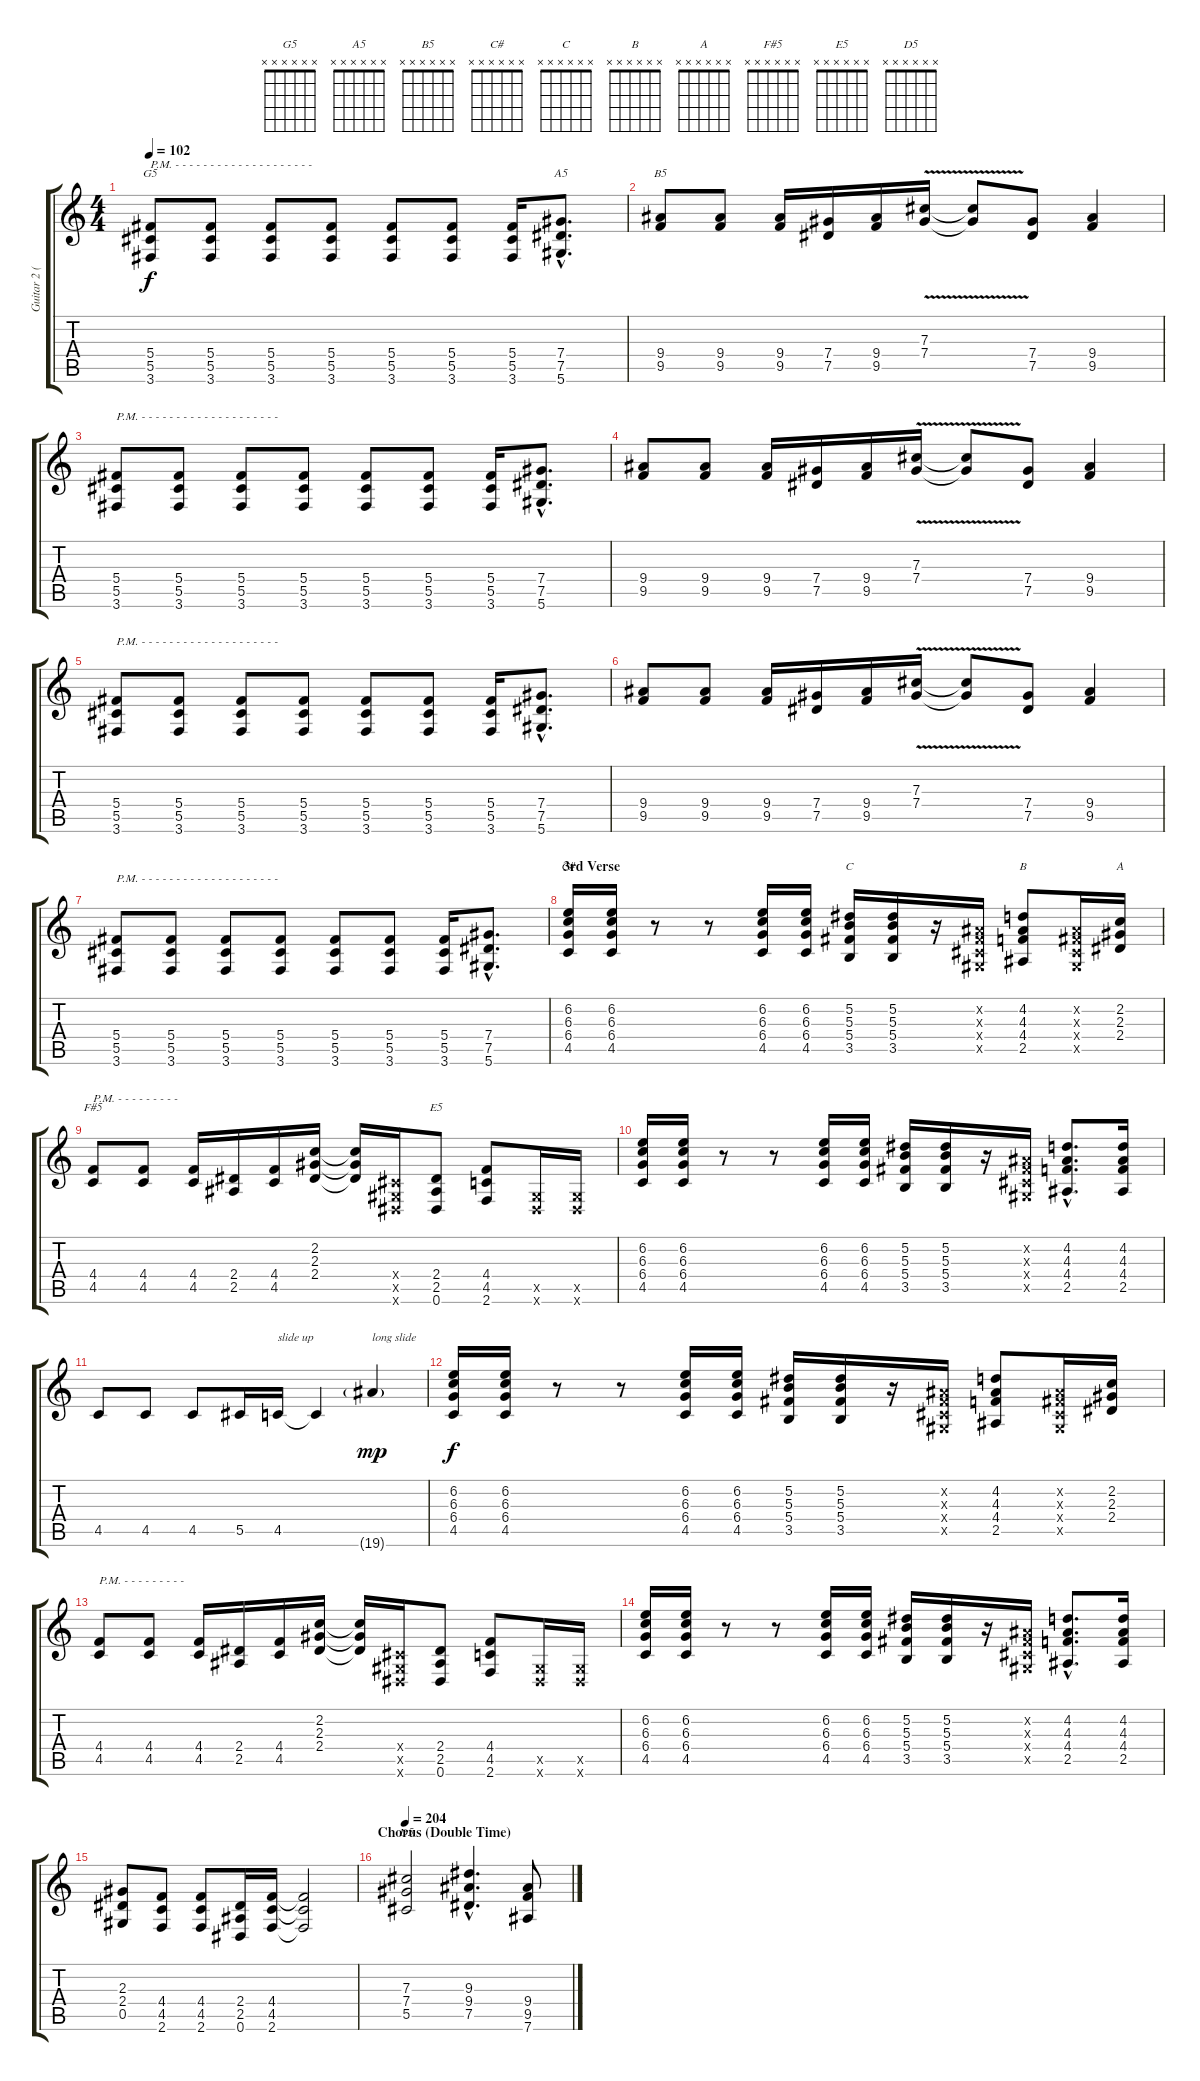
\track ("Guitar 2 (Izzy)" "Guitar 2 (") {instrument overdrivenguitar}
\staff {score tabs}
\tuning (Eb4 Bb3 Gb3 Db3 Ab2 Eb2) {hide}
\chord ("G5" x x x x x x)
\chord ("A5" x x x x x x)
\chord ("B5" x x x x x x)
\chord ("C#" x x x x x x)
\chord ("C" x x x x x x)
\chord ("B" x x x x x x)
\chord ("A" x x x x x x)
\chord ("F#5" x x x x x x)
\chord ("E5" x x x x x x)
\chord ("D5" x x x x x x)
\ts (4 4)
\tempo 102
\clef g2
\ks c
(5.4 5.5 3.6).8{ch "G5" txt "P.M. - - - - - - - - - - - - - - - - - - - - " dy f} (5.4 5.5 3.6).8 (5.4 5.5 3.6).8 (5.4 5.5 3.6).8 (5.4 5.5 3.6).8 (5.4 5.5 3.6).8 (5.4 5.5 3.6).16 (7.4{hac} 7.5{hac} 5.6{hac}).8{d ch "A5"} |
(9.4 9.5).8{ch "B5"} (9.4 9.5).8 (9.4 9.5).16 (7.4 7.5).16 (9.4 9.5).16 (7.3{v} 7.4{v}).16 (7.3{t} 7.4{t}).8 (7.4 7.5).8 (9.4 9.5).4 |
(5.4 5.5 3.6).8{txt "P.M. - - - - - - - - - - - - - - - - - - - - "} (5.4 5.5 3.6).8 (5.4 5.5 3.6).8 (5.4 5.5 3.6).8 (5.4 5.5 3.6).8 (5.4 5.5 3.6).8 (5.4 5.5 3.6).16 (7.4{hac} 7.5{hac} 5.6{hac}).8{d} |
(9.4 9.5).8 (9.4 9.5).8 (9.4 9.5).16 (7.4 7.5).16 (9.4 9.5).16 (7.3{v} 7.4{v}).16 (7.3{t} 7.4{t}).8 (7.4 7.5).8 (9.4 9.5).4 |
(5.4 5.5 3.6).8{txt "P.M. - - - - - - - - - - - - - - - - - - - - "} (5.4 5.5 3.6).8 (5.4 5.5 3.6).8 (5.4 5.5 3.6).8 (5.4 5.5 3.6).8 (5.4 5.5 3.6).8 (5.4 5.5 3.6).16 (7.4{hac} 7.5{hac} 5.6{hac}).8{d} |
(9.4 9.5).8 (9.4 9.5).8 (9.4 9.5).16 (7.4 7.5).16 (9.4 9.5).16 (7.3{v} 7.4{v}).16 (7.3{t} 7.4{t}).8 (7.4 7.5).8 (9.4 9.5).4 |
(5.4 5.5 3.6).8{txt "P.M. - - - - - - - - - - - - - - - - - - - - "} (5.4 5.5 3.6).8 (5.4 5.5 3.6).8 (5.4 5.5 3.6).8 (5.4 5.5 3.6).8 (5.4 5.5 3.6).8 (5.4 5.5 3.6).16 (7.4{hac} 7.5{hac} 5.6{hac}).8{d} |
\section ("" "3rd Verse")
(6.2 6.3 6.4 4.5).16{ch "C#"} (6.2 6.3 6.4 4.5).16 r.8 r.8 (6.2 6.3 6.4 4.5).16 (6.2 6.3 6.4 4.5).16 (5.2 5.3 5.4 3.5).16{ch "C"} (5.2 5.3 5.4 3.5).16 r.16 (0.2{x} 0.3{x} 0.4{x} 0.5{x}).16 (4.2 4.3 4.4 2.5).8{ch "B"} (0.2{x} 0.3{x} 0.4{x} 0.5{x}).16 (2.2 2.3 2.4).16{ch "A"} |
(4.4 4.5).8{ch "F#5" txt "P.M. - - - - - - - - -"} (4.4 4.5).8 (4.4 4.5).16 (2.4 2.5).16 (4.4 4.5).16 (2.2 2.3 2.4).16 (2.2{t} 2.3{t} 2.4{t}).16 (0.4{x} 0.5{x} 0.6{x}).16 (2.4 2.5 0.6).8{ch "E5"} (4.4 4.5 2.6).8 (0.5{x} 0.6{x}).16 (0.5{x} 0.6{x}).16 |
(6.2 6.3 6.4 4.5).16 (6.2 6.3 6.4 4.5).16 r.8 r.8 (6.2 6.3 6.4 4.5).16 (6.2 6.3 6.4 4.5).16 (5.2 5.3 5.4 3.5).16 (5.2 5.3 5.4 3.5).16 r.16 (0.2{x} 0.3{x} 0.4{x} 0.5{x}).16 (4.2{hac} 4.3{hac} 4.4{hac} 2.5{hac}).8{d} (4.2 4.3 4.4 2.5).16 |
4.5.8 4.5.8 4.5.8 5.5.16 4.5.16{txt "slide up"} 4.5{t}.4 19.6{g}.4{txt "long slide" dy mp} |
(6.2 6.3 6.4 4.5).16{dy f} (6.2 6.3 6.4 4.5).16 r.8 r.8 (6.2 6.3 6.4 4.5).16 (6.2 6.3 6.4 4.5).16 (5.2 5.3 5.4 3.5).16 (5.2 5.3 5.4 3.5).16 r.16 (0.2{x} 0.3{x} 0.4{x} 0.5{x}).16 (4.2 4.3 4.4 2.5).8 (0.2{x} 0.3{x} 0.4{x} 0.5{x}).16 (2.2 2.3 2.4).16 |
(4.4 4.5).8{txt "P.M. - - - - - - - - -"} (4.4 4.5).8 (4.4 4.5).16 (2.4 2.5).16 (4.4 4.5).16 (2.2 2.3 2.4).16 (2.2{t} 2.3{t} 2.4{t}).16 (0.4{x} 0.5{x} 0.6{x}).16 (2.4 2.5 0.6).8 (4.4 4.5 2.6).8 (0.5{x} 0.6{x}).16 (0.5{x} 0.6{x}).16 |
(6.2 6.3 6.4 4.5).16 (6.2 6.3 6.4 4.5).16 r.8 r.8 (6.2 6.3 6.4 4.5).16 (6.2 6.3 6.4 4.5).16 (5.2 5.3 5.4 3.5).16 (5.2 5.3 5.4 3.5).16 r.16 (0.2{x} 0.3{x} 0.4{x} 0.5{x}).16 (4.2{hac} 4.3{hac} 4.4{hac} 2.5{hac}).8{d} (4.2 4.3 4.4 2.5).16 |
(2.3 2.4 0.5).8 (4.4 4.5 2.6).8 (4.4 4.5 2.6).8 (2.4 2.5 0.6).16 (4.4 4.5 2.6).16 (4.4{t} 4.5{t} 2.6{t}).2 |
\section ("" "Chorus (Double Time)")
\tempo 204
(7.3 7.4 5.5).2{ch "D5"} (9.3{hac} 9.4{hac} 7.5{hac}).4{d} (9.4 9.5 7.6).8
